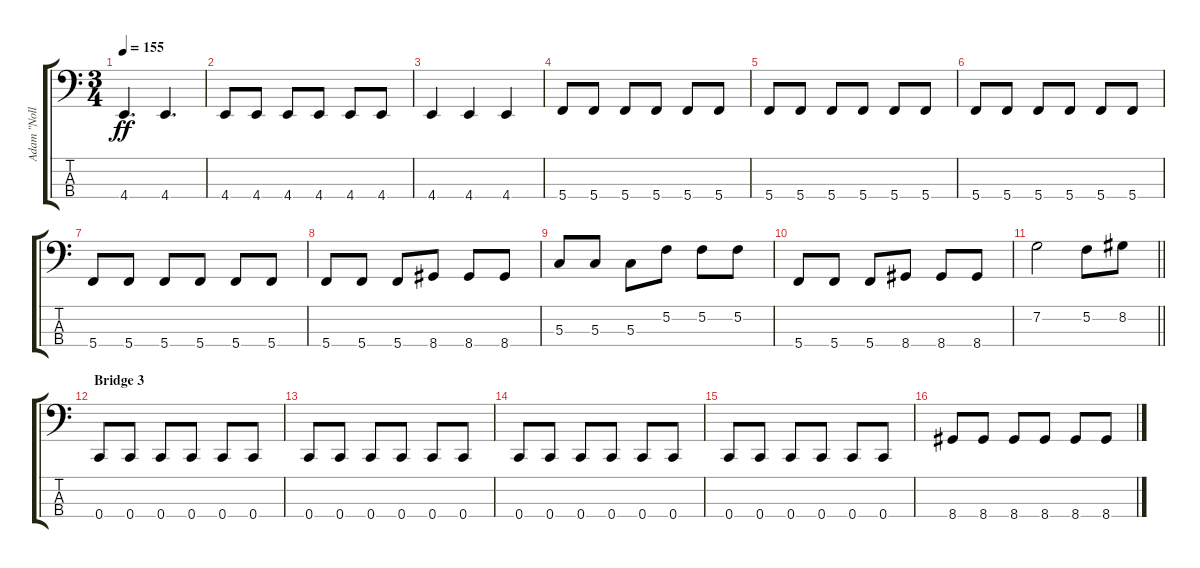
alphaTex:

\track ("Adam \"Nolly\" Getgood - Bass" "Adam \"Noll") {instrument electricbassfinger}
\staff {score tabs}
\tuning (F2 C2 G1 C1) {hide}
\ts (3 4)
\tempo 155
\clef f4
\ks c
4.4.4{d dy ff} 4.4.4{d} |
4.4.8 4.4.8 4.4.8 4.4.8 4.4.8 4.4.8 |
4.4.4 4.4.4 4.4.4 |
5.4.8 5.4.8 5.4.8 5.4.8 5.4.8 5.4.8 |
5.4.8 5.4.8 5.4.8 5.4.8 5.4.8 5.4.8 |
5.4.8 5.4.8 5.4.8 5.4.8 5.4.8 5.4.8 |
5.4.8 5.4.8 5.4.8 5.4.8 5.4.8 5.4.8 |
5.4.8 5.4.8 5.4.8 8.4.8 8.4.8 8.4.8 |
5.3.8 5.3.8 5.3.8 5.2.8 5.2.8 5.2.8 |
5.4.8 5.4.8 5.4.8 8.4.8 8.4.8 8.4.8 |
\barLineRight lightlight
7.2.2 5.2.8 8.2.8 |
\section ("" "Bridge 3")
0.4.8 0.4.8 0.4.8 0.4.8 0.4.8 0.4.8 |
0.4.8 0.4.8 0.4.8 0.4.8 0.4.8 0.4.8 |
0.4.8 0.4.8 0.4.8 0.4.8 0.4.8 0.4.8 |
0.4.8 0.4.8 0.4.8 0.4.8 0.4.8 0.4.8 |
8.4.8 8.4.8 8.4.8 8.4.8 8.4.8 8.4.8
